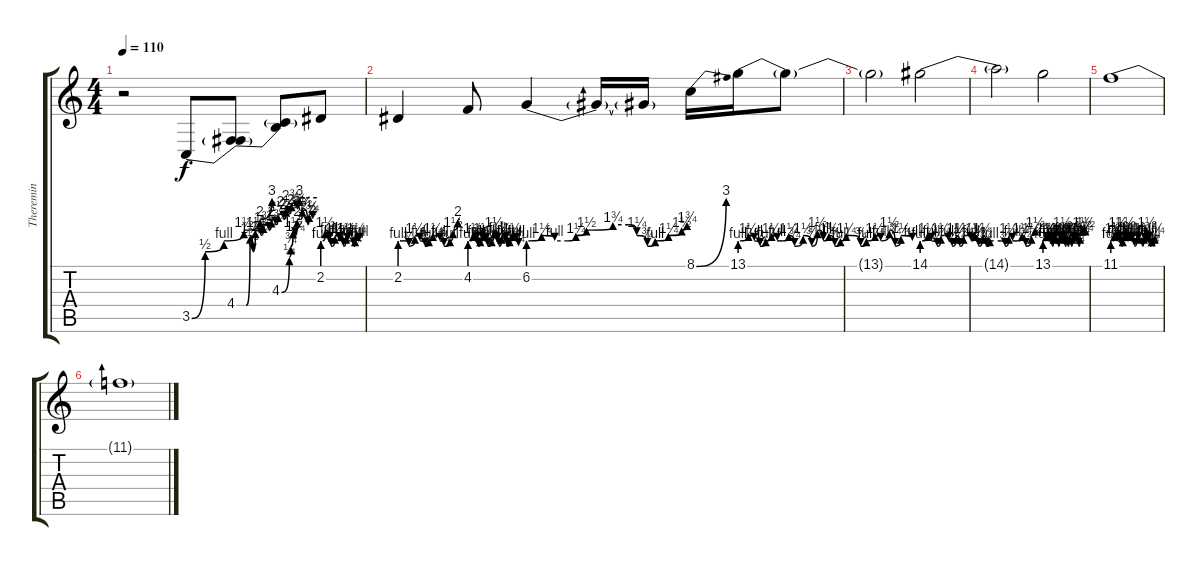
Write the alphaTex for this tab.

\track ("Theremin" "Theremin") {instrument ocarina}
\staff {score tabs}
\tuning (E4 B3 G3 D3 A2 E2) {hide}
\ts (4 4)
\tempo 110
\clef g2
\ks c
r.2{dy f} 3.5{be (custom 0 0 10 2 24 4 39 6 51 8 60 12)}.8 (4.4{be (custom 0 0 7 0 10 5 12 2 14 6 18 5 20 7 24 6 26 8 29 7 31 9 35 8 37 10 39 9 41 11 45 10 47 12 51 12 60 12)} 3.5{t}).8 (4.3{be (custom 0 0 15 1 18 3 22 6 26 5 30 8 32 8 37 8 40 10 50 7 53 9 60 8)} 4.4{t}).8 2.2{be (custom 0 4 4 6 10 4 13 3 19 5 26 4 28 5 32 3 36 5 39 4 43 4 48 3 50 4 52 5 57 4 60 4)}.8 |
2.2{be (custom 0 4 6 4 9 3 15 5 20 4 25 3 29 4 33 5 40 4 44 3 50 4 53 6 58 8 60 8)}.4{volume 10} 4.2{be (custom 0 4 4 5 8 4 10 3 13 4 16 5 20 4 22 3 27 4 30 6 34 4 36 3 39 5 44 4 46 3 49 4 52 5 57 4 60 3)}.8 6.2{be (custom 0 4 5 5 10 4 15 4 18 5 22 6 32 7 38 7 41 5 45 3 48 4 53 5 58 6 60 7)}.4 6.2{t}.16 6.2{t}.16 8.1{be (bend 0 0 60 12)}.16 13.1{be (custom 0 4 3 5 5 4 7 3 9 4 11 5 13 4 15 4 17 5 19 3 22 5 25 3 27 6 29 4 31 5 33 3 35 4 37 5 39 5 42 3 44 4 47 5 49 4 52 6 54 3 56 5 60 4)}.16 13.1{t}.8 |
13.1{t}.2 14.1{be (custom 0 4 3 5 5 4 8 3 10 5 12 5 14 4 16 3 18 5 20 3 22 5 24 5 26 4 28 5 30 3 32 5 34 3 36 4 38 4 42 4 44 3 46 5 48 4 51 4 53 5 55 3 58 5 60 6)}.2 |
14.1{t}.2 13.1{be (custom 0 4 2 5 4 4 7 5 9 4 11 3 13 5 15 4 18 4 20 3 22 5 24 4 26 6 28 4 30 3 32 5 34 3 36 5 39 3 41 5 43 4 45 5 48 4 50 3 52 5 55 6 57 5 60 6)}.2 |
11.1{be (custom 0 4 2 5 5 4 7 6 9 4 11 3 13 4 15 5 17 6 19 4 21 5 23 5 25 4 28 3 31 5 33 4 36 4 38 3 40 5 42 4 44 6 46 4 48 3 50 4 52 3 54 5 57 5 60 5)}.1 |
11.1{t}.1
